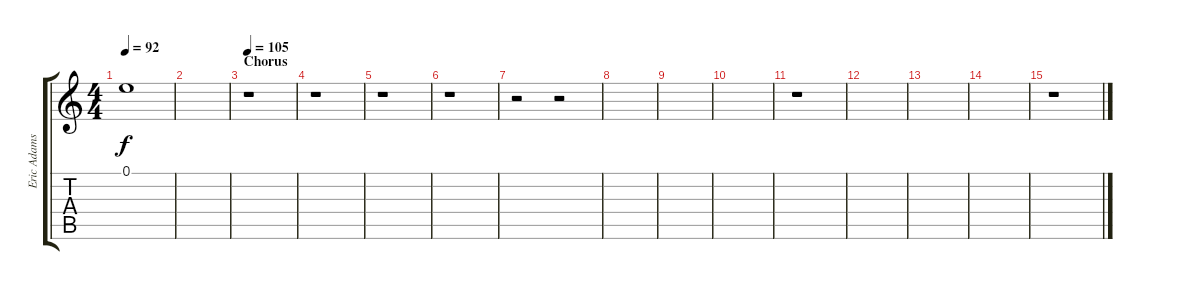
\track ("Eric Adams" "Eric Adams") {instrument overdrivenguitar}
\staff {score tabs}
\tuning (E4 B3 G3 D3 A2 E2) {hide}
\ts (4 4)
\tempo 92
\clef g2
\ks c
0.1.1{dy f} |
|
\section ("" "Chorus")
\tempo 105
r.1 |
r.1 |
r.1 |
r.1 |
r.2 r.2 |
|
|
|
r.1 |
|
|
|
r.1
